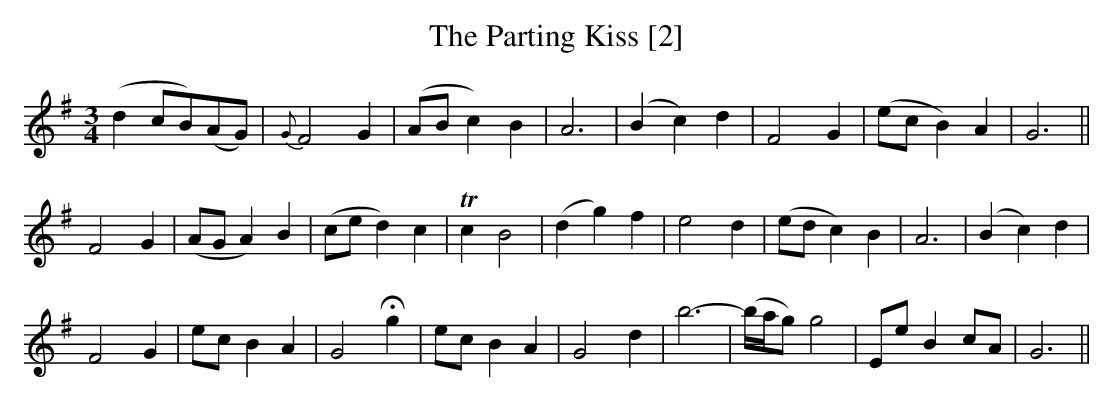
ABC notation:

X:1
T:Parting Kiss [2], The
M:3/4
L:1/8
K:G
(d2 cB)(AG)|{G}F4G2|(ABc2)B2|A6|(B2c2)d2|F4G2|(ec B2)A2|G6||
F4G2|(AG A2)B2|(ce d2)c2|Tc2 B4|(d2g2)f2|e4d2|(ed c2)B2|A6|(B2c2)d2|
F4G2|ec B2A2|G4 !fermata!g2|ec B2A2|G4 d2|b6-|(b/a/g) g4|Ee B2 cA|G6||
